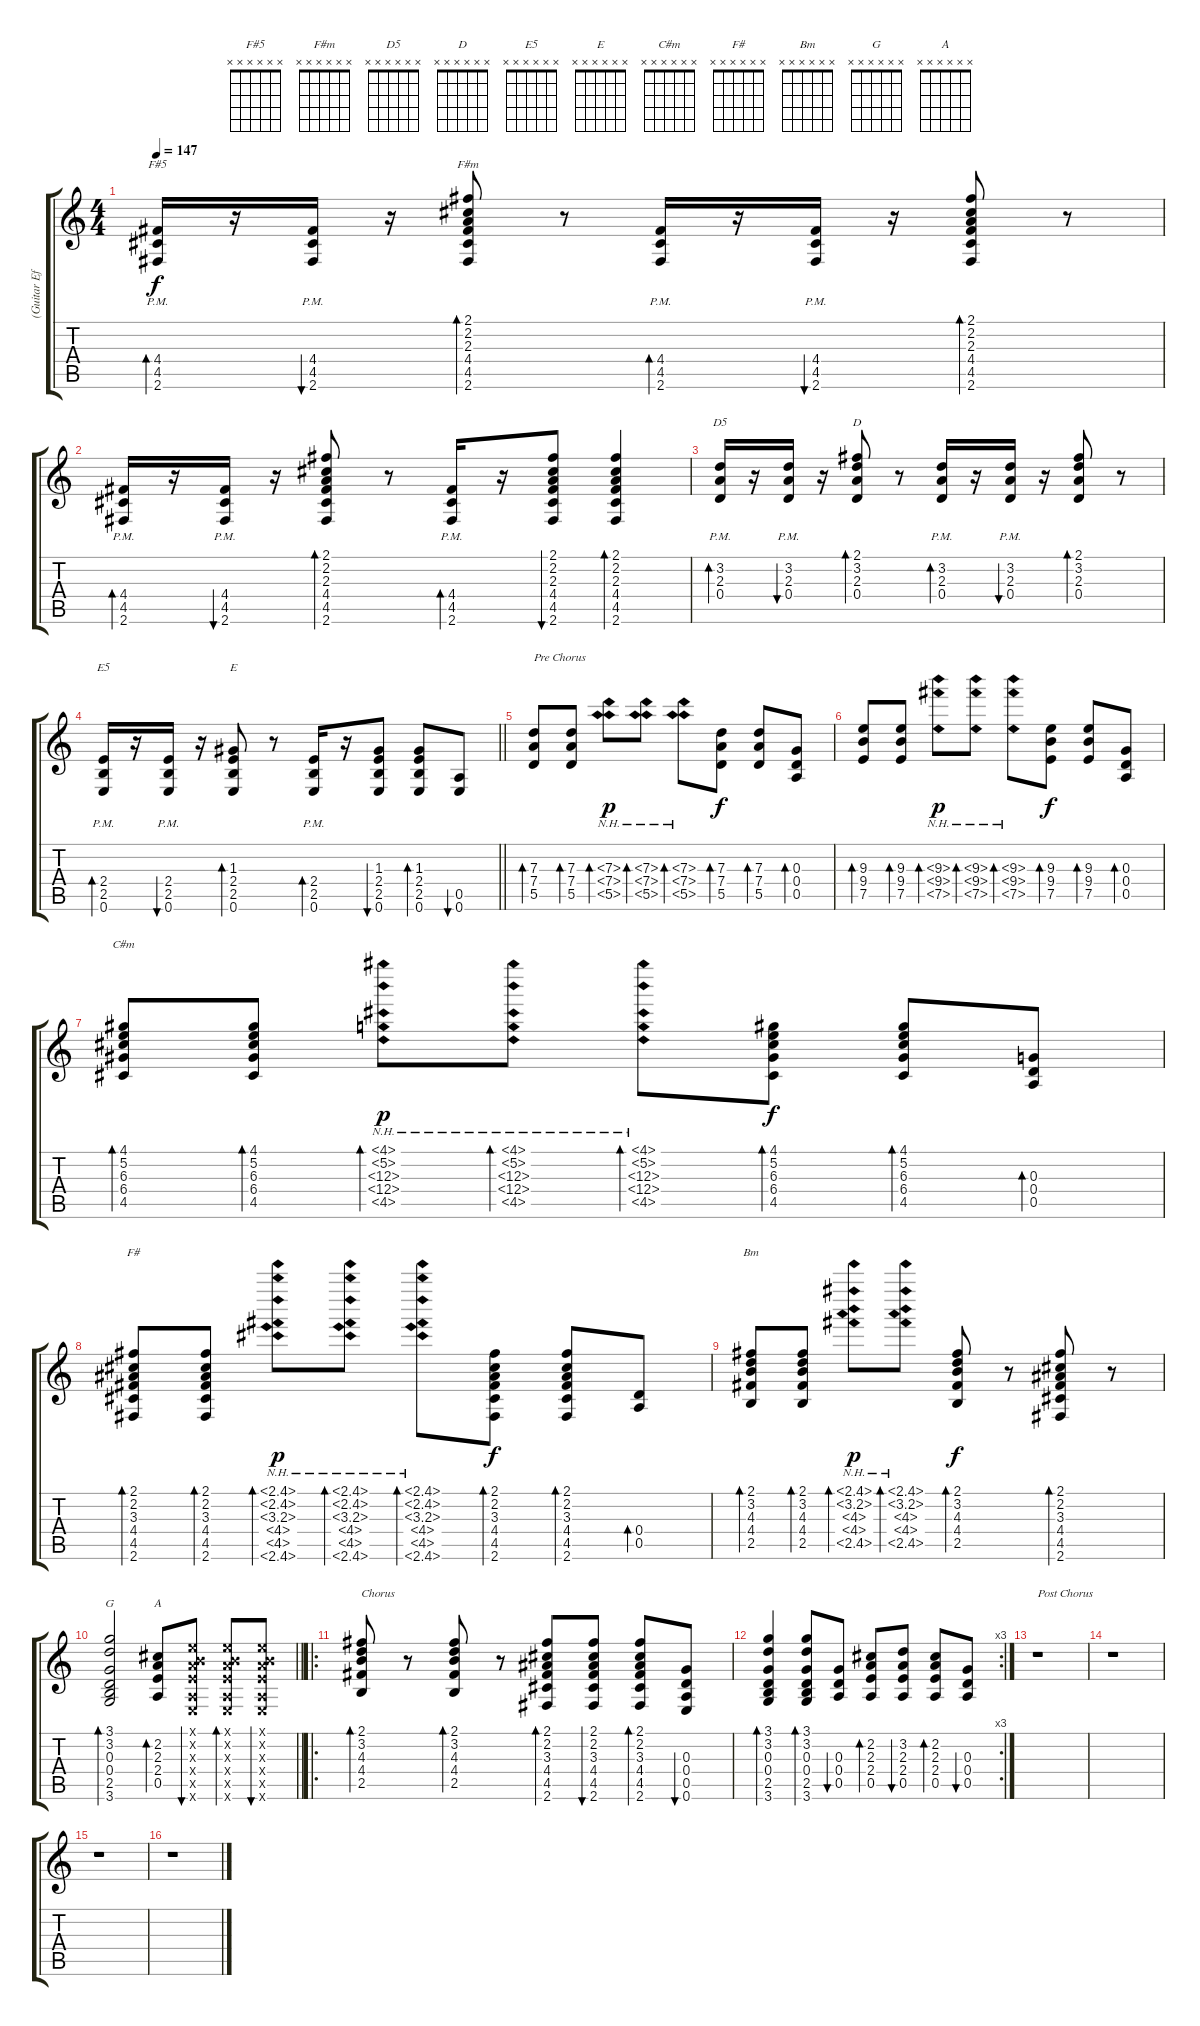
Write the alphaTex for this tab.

\track ("(Guitar Effects)" "(Guitar Ef") {instrument overdrivenguitar}
\staff {score tabs}
\tuning (E4 B3 G3 D3 A2 E2) {hide}
\chord ("F#5" x x x x x x)
\chord ("F#m" x x x x x x)
\chord ("D5" x x x x x x)
\chord ("D" x x x x x x)
\chord ("E5" x x x x x x)
\chord ("E" x x x x x x)
\chord ("C#m" x x x x x x)
\chord ("F#" x x x x x x)
\chord ("Bm" x x x x x x)
\chord ("G" x x x x x x)
\chord ("A" x x x x x x)
\ts (4 4)
\tempo 147
\clef g2
\ks c
(4.4{pm} 4.5{pm} 2.6).16{bd 30 ch "F#5" dy f} r.16 (4.4{pm} 4.5{pm} 2.6).16{bu 30} r.16 (2.1 2.2 2.3 4.4 4.5 2.6).8{bd 30 ch "F#m"} r.8 (4.4{pm} 4.5{pm} 2.6).16{bd 30} r.16 (4.4{pm} 4.5{pm} 2.6).16{bu 30} r.16 (2.1 2.2 2.3 4.4 4.5 2.6).8{bd 30} r.8 |
(4.4{pm} 4.5{pm} 2.6).16{bd 30} r.16 (4.4{pm} 4.5{pm} 2.6).16{bu 30} r.16 (2.1 2.2 2.3 4.4 4.5 2.6).8{bd 30} r.8 (4.4{pm} 4.5{pm} 2.6).16{bd 30} r.16 (2.1 2.2 2.3 4.4 4.5 2.6).8{bu 30} (2.1 2.2 2.3 4.4 4.5 2.6).4{bd 30} |
(3.2{pm} 2.3{pm} 0.4{pm}).16{bd 30 ch "D5"} r.16 (3.2{pm} 2.3{pm} 0.4{pm}).16{bu 30} r.16 (2.1 3.2 2.3 0.4).8{bd 30 ch "D"} r.8 (3.2{pm} 2.3{pm} 0.4{pm}).16{bd 30} r.16 (3.2{pm} 2.3{pm} 0.4{pm}).16{bu 30} r.16 (2.1 3.2 2.3 0.4).8{bd 30} r.8 |
\barLineRight lightlight
(2.4{pm} 2.5{pm} 0.6{pm}).16{bd 30 ch "E5"} r.16 (2.4{pm} 2.5{pm} 0.6{pm}).16{bu 30} r.16 (1.3 2.4 2.5 0.6).8{bd 30 ch "E"} r.8 (2.4{pm} 2.5{pm} 0.6{pm}).16{bd 30} r.16 (1.3 2.4 2.5 0.6).8{bu 30} (1.3 2.4 2.5 0.6).8{bd 30} (0.5 0.6).8{bu 30} |
(7.3 7.4 5.5).8{bd 30 txt "Pre Chorus"} (7.3 7.4 5.5).8{bd 30} (7.3{nh} 7.4{nh} 5.5{nh}).8{bd 30 dy p} (7.3{nh} 7.4{nh} 5.5{nh}).8{bd 30} (7.3{nh} 7.4{nh} 5.5{nh}).8{bd 30} (7.3 7.4 5.5).8{bd 30 dy f} (7.3 7.4 5.5).8{bd 30} (0.3 0.4 0.5).8{bd 30} |
(9.3 9.4 7.5).8{bd 30} (9.3 9.4 7.5).8{bd 30} (9.3{nh} 9.4{nh} 7.5{nh}).8{bd 30 dy p} (9.3{nh} 9.4{nh} 7.5{nh}).8{bd 30} (9.3{nh} 9.4{nh} 7.5{nh}).8{bd 30} (9.3 9.4 7.5).8{bd 30 dy f} (9.3 9.4 7.5).8{bd 30} (0.3 0.4 0.5).8{bd 30} |
(4.1 5.2 6.3 6.4 4.5).8{bd 30 ch "C#m"} (4.1 5.2 6.3 6.4 4.5).8{bd 30} (4.1{nh} 5.2{nh} 6.3{nh} 6.4{nh} 4.5{nh}).8{bd 30 dy p} (4.1{nh} 5.2{nh} 6.3{nh} 6.4{nh} 4.5{nh}).8{bd 30} (4.1{nh} 5.2{nh} 6.3{nh} 6.4{nh} 4.5{nh}).8{bd 30} (4.1 5.2 6.3 6.4 4.5).8{bd 30 dy f} (4.1 5.2 6.3 6.4 4.5).8{bd 30} (0.3 0.4 0.5).8{bd 30} |
(2.1 2.2 3.3 4.4 4.5 2.6).8{bd 30 ch "F#"} (2.1 2.2 3.3 4.4 4.5 2.6).8{bd 30} (2.1{nh} 2.2{nh} 3.3{nh} 4.4{nh} 4.5{nh} 2.6{nh}).8{bd 30 dy p} (2.1{nh} 2.2{nh} 3.3{nh} 4.4{nh} 4.5{nh} 2.6{nh}).8{bd 30} (2.1{nh} 2.2{nh} 3.3{nh} 4.4{nh} 4.5{nh} 2.6{nh}).8{bd 30} (2.1 2.2 3.3 4.4 4.5 2.6).8{bd 30 dy f} (2.1 2.2 3.3 4.4 4.5 2.6).8{bd 30} (0.4 0.5).8{bd 30} |
(2.1 3.2 4.3 4.4 2.5).8{bd 30 ch "Bm"} (2.1 3.2 4.3 4.4 2.5).8{bd 30} (2.1{nh} 3.2{nh} 4.3{nh} 4.4{nh} 2.5{nh}).8{bd 30 dy p} (2.1{nh} 3.2{nh} 4.3{nh} 4.4{nh} 2.5{nh}).8{bd 30} (2.1 3.2 4.3 4.4 2.5).8{bd 30 dy f} r.8 (2.1 2.2 3.3 4.4 4.5 2.6).8{bd 30} r.8 |
\barLineRight lightlight
(3.1 3.2 0.3 0.4 2.5 3.6).2{bd 30 ch "G"} (2.2 2.3 2.4 0.5).8{bd 30 ch "A"} (0.1{x} 0.2{x} 2.3{x} 2.4{x} 0.5{x} 0.6{x}).8{bu 30} (0.1{x} 0.2{x} 2.3{x} 2.4{x} 0.5{x} 0.6{x}).8{bd 30} (0.1{x} 0.2{x} 2.3{x} 2.4{x} 0.5{x} 0.6{x}).8{bu 30} |
\ro
(2.1 3.2 4.3 4.4 2.5).8{bd 30 txt "Chorus"} r.8 (2.1 3.2 4.3 4.4 2.5).8{bd 30} r.8 (2.1 2.2 3.3 4.4 4.5 2.6).8{bd 30} (2.1 2.2 3.3 4.4 4.5 2.6).8{bu 30} (2.1 2.2 3.3 4.4 4.5 2.6).8{bd 30} (0.3 0.4 0.5 0.6).8{bu 30} |
\rc 3
(3.1 3.2 0.3 0.4 2.5 3.6).4{bd 30} (3.1 3.2 0.3 0.4 2.5 3.6).8{bd 30} (0.3 0.4 0.5).8{bu 30} (2.2 2.3 2.4 0.5).8{bd 30} (3.2 2.3 2.4 0.5).8{bu 30} (2.2 2.3 2.4 0.5).8{bd 30} (0.3 0.4 0.5).8{bu 30} |
r.1{txt "Post Chorus"} |
r.1 |
r.1 |
r.1
